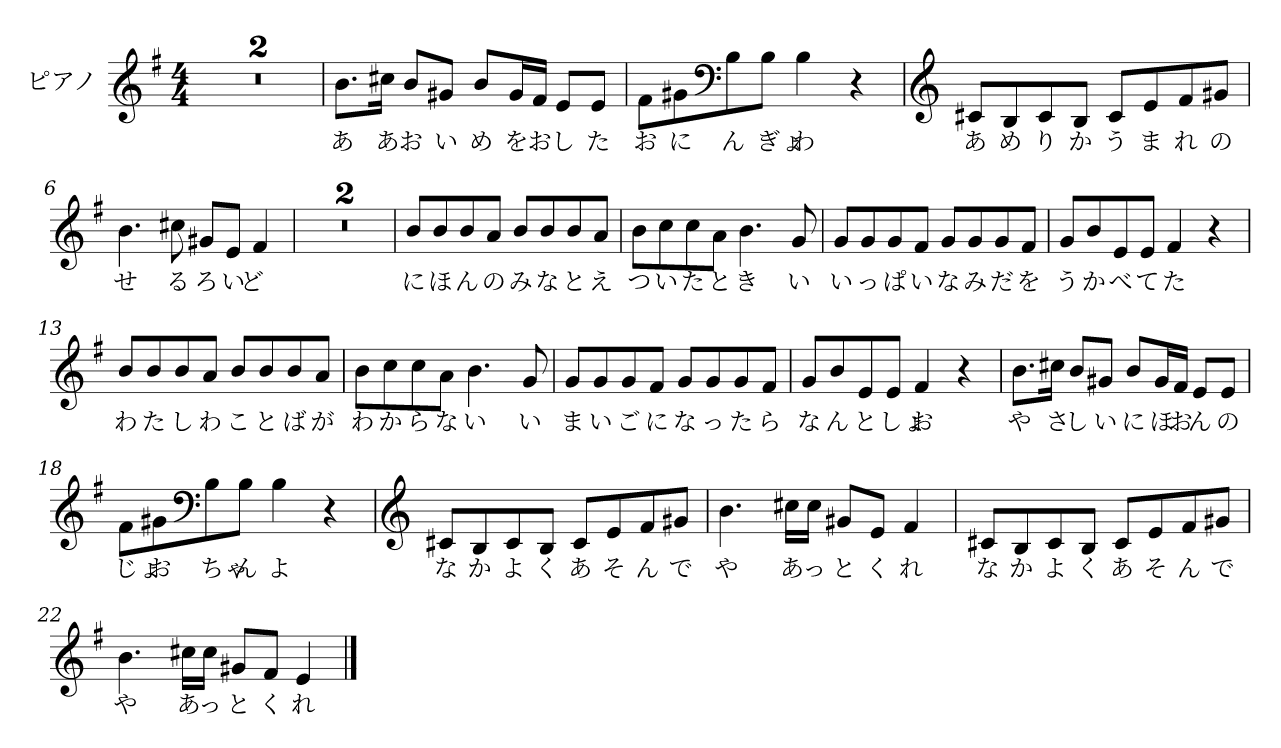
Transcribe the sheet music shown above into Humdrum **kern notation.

**kern	**text
*part1	*part1
*staff1	*staff1
*I"ピアノ	*
*clefG2	*
*k[f#]	*
*M4/4	*
*MM72	*
=1	=1
1r	.
=2	=2
1r	.
=3	=3
!	!LO:LY:b
8.b\L	あ
!	!LO:LY:b
16cc#X\Jk	あ
!	!LO:LY:b
8b/L	お
!	!LO:LY:b
8g#X/J	い
!	!LO:LY:b
8b/L	め
!	!LO:LY:b
16g#/L	を
!	!LO:LY:b
16f#/JJ	お
!	!LO:LY:b
8e/L	し
!	!LO:LY:b
8e/J	た
=4	=4
!	!LO:LY:b
8f#\L	お
!	!LO:LY:b
8g#X\	に
*clefF4	*
!	!LO:LY:b
8B\	ん
!	!LO:LY:b
8B\J	ぎょ
!	!LO:LY:b
4B\	わ
4r	.
=5	=5
*clefG2	*
!	!LO:LY:b
8c#X/L	あ
!	!LO:LY:b
8B/	め
!	!LO:LY:b
8c#/	り
!	!LO:LY:b
8B/J	か
!	!LO:LY:b
8c#/L	う
!	!LO:LY:b
8e/	ま
!	!LO:LY:b
8f#/	れ
!	!LO:LY:b
8g#X/J	の
!!LO:LB:g=z
=6	=6
!	!LO:LY:b
4.b\	せ
!	!LO:LY:b
8cc#X\	る
!	!LO:LY:b
8g#X/L	ろ
!	!LO:LY:b
8e/J	い
!	!LO:LY:b
4f#/	ど
=7	=7
1r	.
=8	=8
1r	.
=9	=9
!	!LO:LY:b
8b/L	に
!	!LO:LY:b
8b/	ほ
!	!LO:LY:b
8b/	ん
!	!LO:LY:b
8a/J	の
!	!LO:LY:b
8b/L	み
!	!LO:LY:b
8b/	な
!	!LO:LY:b
8b/	と
!	!LO:LY:b
8a/J	え
=10	=10
!	!LO:LY:b
8b\L	つ
!	!LO:LY:b
8cc\	い
!	!LO:LY:b
8cc\	た
!	!LO:LY:b
8a\J	と
!	!LO:LY:b
4.b\	き
!	!LO:LY:b
8g/	い
=11	=11
!	!LO:LY:b
8g/L	い
!	!LO:LY:b
8g/	っ
!	!LO:LY:b
8g/	ぱ
!	!LO:LY:b
8f#/J	い
!	!LO:LY:b
8g/L	な
!	!LO:LY:b
8g/	み
!	!LO:LY:b
8g/	だ
!	!LO:LY:b
8f#/J	を
=12	=12
!	!LO:LY:b
8g/L	う
!	!LO:LY:b
8b/	か
!	!LO:LY:b
8e/	べ
!	!LO:LY:b
8e/J	て
!	!LO:LY:b
4f#/	た
4r	.
!!LO:LB:g=z
=13	=13
!	!LO:LY:b
8b/L	わ
!	!LO:LY:b
8b/	た
!	!LO:LY:b
8b/	し
!	!LO:LY:b
8a/J	わ
!	!LO:LY:b
8b/L	こ
!	!LO:LY:b
8b/	と
!	!LO:LY:b
8b/	ば
!	!LO:LY:b
8a/J	が
=14	=14
!	!LO:LY:b
8b\L	わ
!	!LO:LY:b
8cc\	か
!	!LO:LY:b
8cc\	ら
!	!LO:LY:b
8a\J	な
!	!LO:LY:b
4.b\	い
!	!LO:LY:b
8g/	い
=15	=15
!	!LO:LY:b
8g/L	ま
!	!LO:LY:b
8g/	い
!	!LO:LY:b
8g/	ご
!	!LO:LY:b
8f#/J	に
!	!LO:LY:b
8g/L	な
!	!LO:LY:b
8g/	っ
!	!LO:LY:b
8g/	た
!	!LO:LY:b
8f#/J	ら
=16	=16
!	!LO:LY:b
8g/L	な
!	!LO:LY:b
8b/	ん
!	!LO:LY:b
8e/	と
!	!LO:LY:b
8e/J	しょ
!	!LO:LY:b
4f#/	お
4r	.
=17	=17
!	!LO:LY:b
8.b\L	や
!	!LO:LY:b
16cc#X\Jk	さ
!	!LO:LY:b
8b/L	し
!	!LO:LY:b
8g#X/J	い
!	!LO:LY:b
8b/L	に
!	!LO:LY:b
16g#/L	ほ
!	!LO:LY:b
16f#/JJ	お
!	!LO:LY:b
8e/L	ん
!	!LO:LY:b
8e/J	の
!!LO:LB:g=z
=18	=18
!	!LO:LY:b
8f#\L	じょ
!	!LO:LY:b
8g#X\	お
*clefF4	*
!	!LO:LY:b
8B\	ちゃ
!	!LO:LY:b
8B\J	ん
!	!LO:LY:b
4B\	よ
4r	.
=19	=19
*clefG2	*
!	!LO:LY:b
8c#X/L	な
!	!LO:LY:b
8B/	か
!	!LO:LY:b
8c#/	よ
!	!LO:LY:b
8B/J	く
!	!LO:LY:b
8c#/L	あ
!	!LO:LY:b
8e/	そ
!	!LO:LY:b
8f#/	ん
!	!LO:LY:b
8g#X/J	で
=20	=20
!	!LO:LY:b
4.b\	や
!	!LO:LY:b
16cc#X\LL	あ
!	!LO:LY:b
16cc#\JJ	っ
!	!LO:LY:b
8g#X/L	と
!	!LO:LY:b
8e/J	く
!	!LO:LY:b
4f#/	れ
=21	=21
!	!LO:LY:b
8c#X/L	な
!	!LO:LY:b
8B/	か
!	!LO:LY:b
8c#/	よ
!	!LO:LY:b
8B/J	く
!	!LO:LY:b
8c#/L	あ
!	!LO:LY:b
8e/	そ
!	!LO:LY:b
8f#/	ん
!	!LO:LY:b
8g#X/J	で
!!LO:LB:g=z
=22	=22
!	!LO:LY:b
4.b\	や
!	!LO:LY:b
16cc#X\LL	あ
!	!LO:LY:b
16cc#\JJ	っ
!	!LO:LY:b
8g#X/L	と
!	!LO:LY:b
8f#/J	く
!	!LO:LY:b
4e/	れ
==	==
*-	*-
